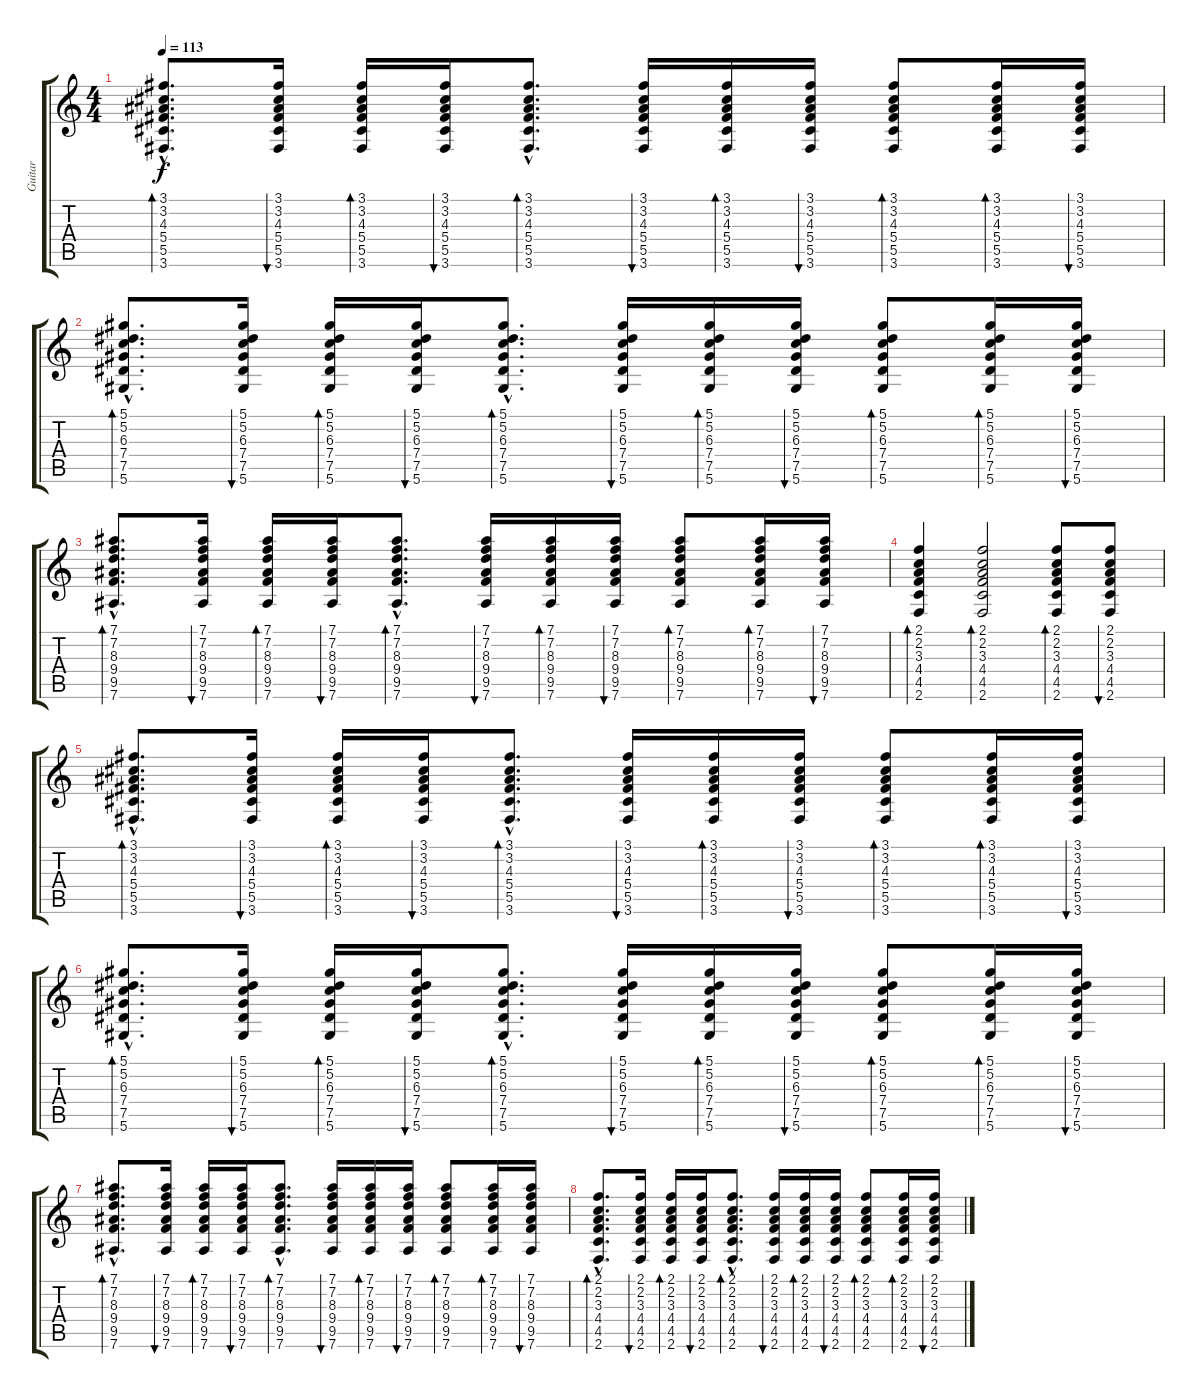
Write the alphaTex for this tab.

\track ("Guitar" "Guitar") {instrument acousticguitarsteel}
\staff {score tabs}
\tuning (Eb4 Bb3 Gb3 Db3 Ab2 Eb2) {hide}
\ts (4 4)
\tempo 113
\clef g2
\ks c
(3.1{hac} 3.2{hac} 4.3{hac} 5.4{hac} 5.5{hac} 3.6{hac}).8{d bd 60 dy f} (3.1 3.2 4.3 5.4 5.5 3.6).16{bu 60} (3.1 3.2 4.3 5.4 5.5 3.6).16{bd 60} (3.1 3.2 4.3 5.4 5.5 3.6).16{bu 60} (3.1{hac} 3.2{hac} 4.3{hac} 5.4{hac} 5.5{hac} 3.6{hac}).8{d bd 60} (3.1 3.2 4.3 5.4 5.5 3.6).16{bu 60} (3.1 3.2 4.3 5.4 5.5 3.6).16{bd 60} (3.1 3.2 4.3 5.4 5.5 3.6).16{bu 60} (3.1 3.2 4.3 5.4 5.5 3.6).8{bd 60} (3.1 3.2 4.3 5.4 5.5 3.6).16{bd 60} (3.1 3.2 4.3 5.4 5.5 3.6).16{bu 60} |
(5.1{hac} 5.2{hac} 6.3{hac} 7.4{hac} 7.5{hac} 5.6{hac}).8{d bd 60} (5.1 5.2 6.3 7.4 7.5 5.6).16{bu 60} (5.1 5.2 6.3 7.4 7.5 5.6).16{bd 60} (5.1 5.2 6.3 7.4 7.5 5.6).16{bu 60} (5.1{hac} 5.2{hac} 6.3{hac} 7.4{hac} 7.5{hac} 5.6{hac}).8{d bd 60} (5.1 5.2 6.3 7.4 7.5 5.6).16{bu 60} (5.1 5.2 6.3 7.4 7.5 5.6).16{bd 60} (5.1 5.2 6.3 7.4 7.5 5.6).16{bu 60} (5.1 5.2 6.3 7.4 7.5 5.6).8{bd 60} (5.1 5.2 6.3 7.4 7.5 5.6).16{bd 60} (5.1 5.2 6.3 7.4 7.5 5.6).16{bu 60} |
(7.1{hac} 7.2{hac} 8.3{hac} 9.4{hac} 9.5{hac} 7.6{hac}).8{d bd 60} (7.1 7.2 8.3 9.4 9.5 7.6).16{bu 60} (7.1 7.2 8.3 9.4 9.5 7.6).16{bd 60} (7.1 7.2 8.3 9.4 9.5 7.6).16{bu 60} (7.1{hac} 7.2{hac} 8.3{hac} 9.4{hac} 9.5{hac} 7.6{hac}).8{d bd 60} (7.1 7.2 8.3 9.4 9.5 7.6).16{bu 60} (7.1 7.2 8.3 9.4 9.5 7.6).16{bd 60} (7.1 7.2 8.3 9.4 9.5 7.6).16{bu 60} (7.1 7.2 8.3 9.4 9.5 7.6).8{bd 60} (7.1 7.2 8.3 9.4 9.5 7.6).16{bd 60} (7.1 7.2 8.3 9.4 9.5 7.6).16{bu 60} |
(2.1 2.2 3.3 4.4 4.5 2.6).4{bd 60} (2.1 2.2 3.3 4.4 4.5 2.6).2{bd 60} (2.1 2.2 3.3 4.4 4.5 2.6).8{bd 60} (2.1 2.2 3.3 4.4 4.5 2.6).8{bu 60} |
(3.1{hac} 3.2{hac} 4.3{hac} 5.4{hac} 5.5{hac} 3.6{hac}).8{d bd 60} (3.1 3.2 4.3 5.4 5.5 3.6).16{bu 60} (3.1 3.2 4.3 5.4 5.5 3.6).16{bd 60} (3.1 3.2 4.3 5.4 5.5 3.6).16{bu 60} (3.1{hac} 3.2{hac} 4.3{hac} 5.4{hac} 5.5{hac} 3.6{hac}).8{d bd 60} (3.1 3.2 4.3 5.4 5.5 3.6).16{bu 60} (3.1 3.2 4.3 5.4 5.5 3.6).16{bd 60} (3.1 3.2 4.3 5.4 5.5 3.6).16{bu 60} (3.1 3.2 4.3 5.4 5.5 3.6).8{bd 60} (3.1 3.2 4.3 5.4 5.5 3.6).16{bd 60} (3.1 3.2 4.3 5.4 5.5 3.6).16{bu 60} |
(5.1{hac} 5.2{hac} 6.3{hac} 7.4{hac} 7.5{hac} 5.6{hac}).8{d bd 60} (5.1 5.2 6.3 7.4 7.5 5.6).16{bu 60} (5.1 5.2 6.3 7.4 7.5 5.6).16{bd 60} (5.1 5.2 6.3 7.4 7.5 5.6).16{bu 60} (5.1{hac} 5.2{hac} 6.3{hac} 7.4{hac} 7.5{hac} 5.6{hac}).8{d bd 60} (5.1 5.2 6.3 7.4 7.5 5.6).16{bu 60} (5.1 5.2 6.3 7.4 7.5 5.6).16{bd 60} (5.1 5.2 6.3 7.4 7.5 5.6).16{bu 60} (5.1 5.2 6.3 7.4 7.5 5.6).8{bd 60} (5.1 5.2 6.3 7.4 7.5 5.6).16{bd 60} (5.1 5.2 6.3 7.4 7.5 5.6).16{bu 60} |
(7.1{hac} 7.2{hac} 8.3{hac} 9.4{hac} 9.5{hac} 7.6{hac}).8{d bd 60} (7.1 7.2 8.3 9.4 9.5 7.6).16{bu 60} (7.1 7.2 8.3 9.4 9.5 7.6).16{bd 60} (7.1 7.2 8.3 9.4 9.5 7.6).16{bu 60} (7.1{hac} 7.2{hac} 8.3{hac} 9.4{hac} 9.5{hac} 7.6{hac}).8{d bd 60} (7.1 7.2 8.3 9.4 9.5 7.6).16{bu 60} (7.1 7.2 8.3 9.4 9.5 7.6).16{bd 60} (7.1 7.2 8.3 9.4 9.5 7.6).16{bu 60} (7.1 7.2 8.3 9.4 9.5 7.6).8{bd 60} (7.1 7.2 8.3 9.4 9.5 7.6).16{bd 60} (7.1 7.2 8.3 9.4 9.5 7.6).16{bu 60} |
(2.1{hac} 2.2{hac} 3.3{hac} 4.4{hac} 4.5{hac} 2.6{hac}).8{d bd 60} (2.1 2.2 3.3 4.4 4.5 2.6).16{bu 60} (2.1 2.2 3.3 4.4 4.5 2.6).16{bd 60} (2.1 2.2 3.3 4.4 4.5 2.6).16{bu 60} (2.1{hac} 2.2{hac} 3.3{hac} 4.4{hac} 4.5{hac} 2.6{hac}).8{d bd 60} (2.1 2.2 3.3 4.4 4.5 2.6).16{bu 60} (2.1 2.2 3.3 4.4 4.5 2.6).16{bd 60} (2.1 2.2 3.3 4.4 4.5 2.6).16{bu 60} (2.1 2.2 3.3 4.4 4.5 2.6).8{bd 60} (2.1 2.2 3.3 4.4 4.5 2.6).16{bd 60} (2.1 2.2 3.3 4.4 4.5 2.6).16{bu 60}
